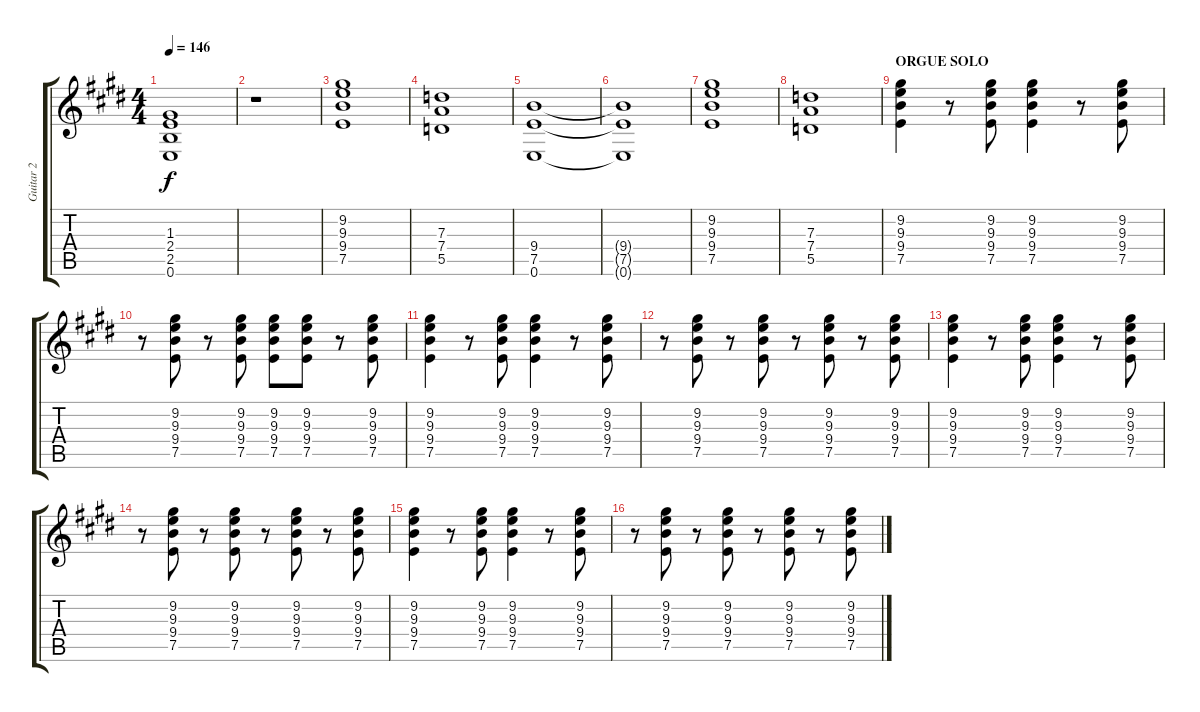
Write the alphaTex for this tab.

\track ("Guitar 2" "Guitar 2") {instrument distortionguitar}
\staff {score tabs}
\tuning (E4 B3 G3 D3 A2 E2) {hide}
\ts (4 4)
\tempo 146
\clef g2
\ks e
(1.3{t} 2.4{t} 2.5{t} 0.6{t}).1{dy f} |
r.1 |
(9.2 9.3 9.4 7.5).1 |
(7.3 7.4 5.5).1 |
(9.4 7.5 0.6).1 |
(9.4{t} 7.5{t} 0.6{t}).1 |
(9.2 9.3 9.4 7.5).1 |
(7.3 7.4 5.5).1 |
\section ("" "ORGUE SOLO")
(9.2 9.3 9.4 7.5).4 r.8 (9.2 9.3 9.4 7.5).8 (9.2 9.3 9.4 7.5).4 r.8 (9.2 9.3 9.4 7.5).8 |
r.8 (9.2 9.3 9.4 7.5).8 r.8 (9.2 9.3 9.4 7.5).8 (9.2 9.3 9.4 7.5).8 (9.2 9.3 9.4 7.5).8 r.8 (9.2 9.3 9.4 7.5).8 |
(9.2 9.3 9.4 7.5).4 r.8 (9.2 9.3 9.4 7.5).8 (9.2 9.3 9.4 7.5).4 r.8 (9.2 9.3 9.4 7.5).8 |
r.8 (9.2 9.3 9.4 7.5).8 r.8 (9.2 9.3 9.4 7.5).8 r.8 (9.2 9.3 9.4 7.5).8 r.8 (9.2 9.3 9.4 7.5).8 |
(9.2 9.3 9.4 7.5).4 r.8 (9.2 9.3 9.4 7.5).8 (9.2 9.3 9.4 7.5).4 r.8 (9.2 9.3 9.4 7.5).8 |
r.8 (9.2 9.3 9.4 7.5).8 r.8 (9.2 9.3 9.4 7.5).8 r.8 (9.2 9.3 9.4 7.5).8 r.8 (9.2 9.3 9.4 7.5).8 |
(9.2 9.3 9.4 7.5).4 r.8 (9.2 9.3 9.4 7.5).8 (9.2 9.3 9.4 7.5).4 r.8 (9.2 9.3 9.4 7.5).8 |
r.8 (9.2 9.3 9.4 7.5).8 r.8 (9.2 9.3 9.4 7.5).8 r.8 (9.2 9.3 9.4 7.5).8 r.8 (9.2 9.3 9.4 7.5).8
